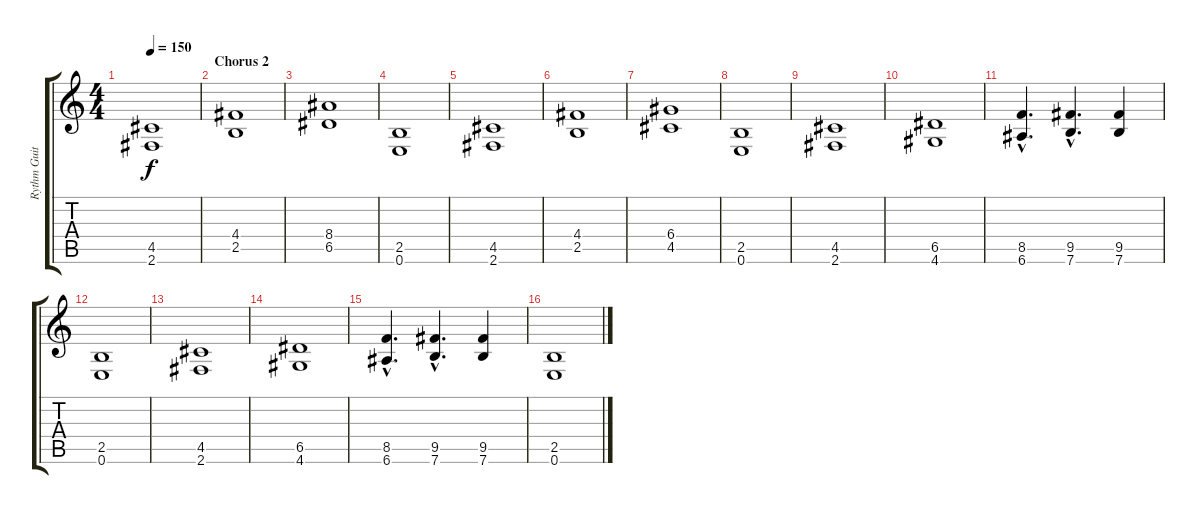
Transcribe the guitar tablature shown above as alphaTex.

\track ("Rythm Guitar" "Rythm Guit") {instrument overdrivenguitar}
\staff {score tabs}
\tuning (E4 B3 G3 D3 A2 E2) {hide}
\ts (4 4)
\tempo 150
\clef g2
\ks c
(4.5 2.6).1{dy f} |
\section ("" "Chorus 2")
(4.4 2.5).1 |
(8.4 6.5).1 |
(2.5 0.6).1 |
(4.5 2.6).1 |
(4.4 2.5).1 |
(6.4 4.5).1 |
(2.5 0.6).1 |
(4.5 2.6).1 |
(6.5 4.6).1 |
(8.5{hac} 6.6{hac}).4{d} (9.5{hac} 7.6{hac}).4{d} (9.5 7.6).4 |
(2.5 0.6).1 |
(4.5 2.6).1 |
(6.5 4.6).1 |
(8.5{hac} 6.6{hac}).4{d} (9.5{hac} 7.6{hac}).4{d} (9.5 7.6).4 |
(2.5 0.6).1
